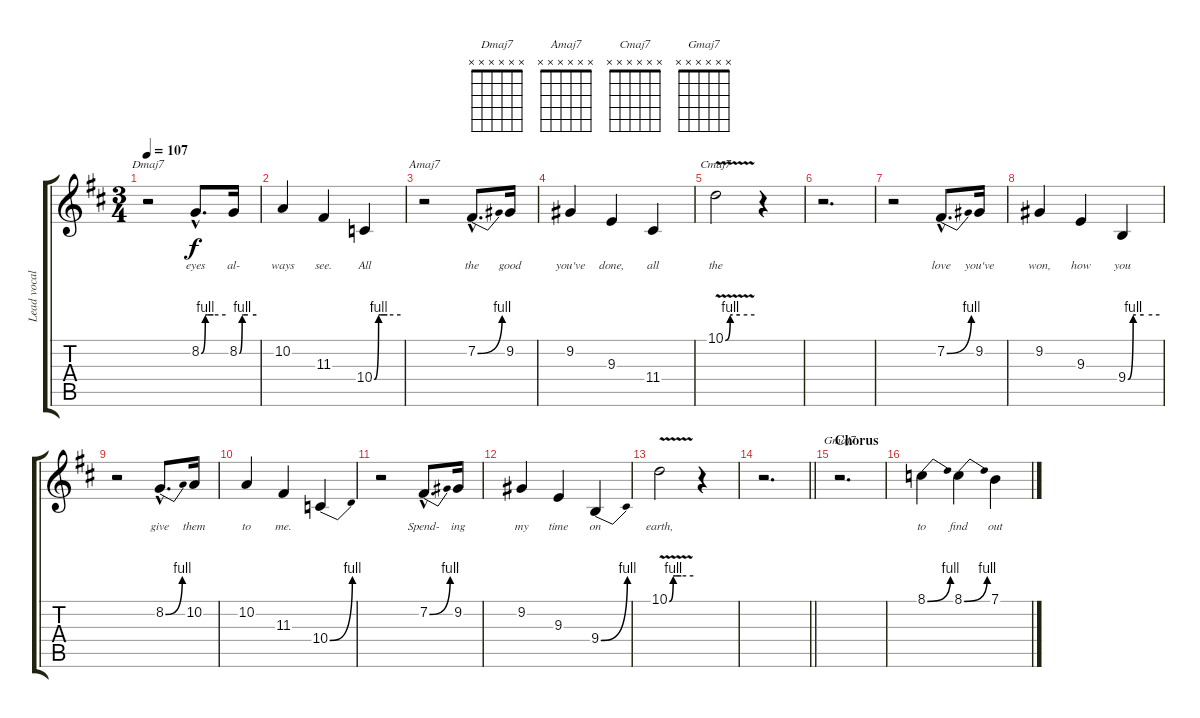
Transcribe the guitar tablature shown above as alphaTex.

\track ("Lead vocal" "Lead vocal") {instrument flute}
\staff {score tabs}
\tuning (E4 B3 G3 D3 A2 E2) {hide}
\chord ("Dmaj7" x x x x x x)
\chord ("Amaj7" x x x x x x)
\chord ("Cmaj7" x x x x x x)
\chord ("Gmaj7" x x x x x x)
\ts (3 4)
\tempo 107
\clef g2
\ks d
r.2{ch "Dmaj7" dy f} 8.2{be (custom 0 0 10 4 15 4 30 4 60 4) hac}.8{d lyrics (0 "eyes") lyrics (1 "") lyrics (2 "") lyrics (3 "") lyrics (4 "")} 8.2{be (custom 0 0 10 4 15 4 30 4 60 4)}.16{lyrics (0 "al-") lyrics (1 "") lyrics (2 "") lyrics (3 "") lyrics (4 "")} |
10.2.4{lyrics (0 "ways") lyrics (1 "") lyrics (2 "") lyrics (3 "") lyrics (4 "")} 11.3.4{lyrics (0 "see.") lyrics (1 "") lyrics (2 "") lyrics (3 "") lyrics (4 "")} 10.4{be (custom 0 0 10 4 15 4 30 4 60 4)}.4{lyrics (0 "All") lyrics (1 "") lyrics (2 "") lyrics (3 "") lyrics (4 "")} |
r.2{ch "Amaj7"} 7.2{be (bend 0 0 60 4) hac}.8{d lyrics (0 "the") lyrics (1 "") lyrics (2 "") lyrics (3 "") lyrics (4 "")} 9.2.16{lyrics (0 "good") lyrics (1 "") lyrics (2 "") lyrics (3 "") lyrics (4 "")} |
9.2.4{lyrics (0 "you've") lyrics (1 "") lyrics (2 "") lyrics (3 "") lyrics (4 "")} 9.3.4{lyrics (0 "done,") lyrics (1 "") lyrics (2 "") lyrics (3 "") lyrics (4 "")} 11.4.4{lyrics (0 "all") lyrics (1 "") lyrics (2 "") lyrics (3 "") lyrics (4 "")} |
10.1{be (custom 0 0 10 4 15 4 30 4 60 4) v}.2{ch "Cmaj7" lyrics (0 "the") lyrics (1 "") lyrics (2 "") lyrics (3 "") lyrics (4 "")} r.4 |
r.2{d} |
r.2 7.2{be (bend 0 0 60 4) hac}.8{d lyrics (0 "love") lyrics (1 "") lyrics (2 "") lyrics (3 "") lyrics (4 "")} 9.2.16{lyrics (0 "you've") lyrics (1 "") lyrics (2 "") lyrics (3 "") lyrics (4 "")} |
9.2.4{lyrics (0 "won,") lyrics (1 "") lyrics (2 "") lyrics (3 "") lyrics (4 "")} 9.3.4{lyrics (0 "how") lyrics (1 "") lyrics (2 "") lyrics (3 "") lyrics (4 "")} 9.4{be (custom 0 0 10 4 15 4 30 4 60 4)}.4{lyrics (0 "you") lyrics (1 "") lyrics (2 "") lyrics (3 "") lyrics (4 "")} |
r.2 8.2{be (bend 0 0 60 4) hac}.8{d lyrics (0 "give") lyrics (1 "") lyrics (2 "") lyrics (3 "") lyrics (4 "")} 10.2.16{lyrics (0 "them") lyrics (1 "") lyrics (2 "") lyrics (3 "") lyrics (4 "")} |
10.2.4{lyrics (0 "to") lyrics (1 "") lyrics (2 "") lyrics (3 "") lyrics (4 "")} 11.3.4{lyrics (0 "me.") lyrics (1 "") lyrics (2 "") lyrics (3 "") lyrics (4 "")} 10.4{be (bend 0 0 60 4)}.4{lyrics (0 "") lyrics (1 "") lyrics (2 "") lyrics (3 "") lyrics (4 "")} |
r.2 7.2{be (bend 0 0 60 4) hac}.8{d lyrics (0 "Spend-") lyrics (1 "") lyrics (2 "") lyrics (3 "") lyrics (4 "")} 9.2.16{lyrics (0 "ing") lyrics (1 "") lyrics (2 "") lyrics (3 "") lyrics (4 "")} |
9.2.4{lyrics (0 "my") lyrics (1 "") lyrics (2 "") lyrics (3 "") lyrics (4 "")} 9.3.4{lyrics (0 "time") lyrics (1 "") lyrics (2 "") lyrics (3 "") lyrics (4 "")} 9.4{be (bend 0 0 60 4)}.4{lyrics (0 "on") lyrics (1 "") lyrics (2 "") lyrics (3 "") lyrics (4 "")} |
10.1{be (custom 0 0 10 4 15 4 30 4 60 4) v}.2{lyrics (0 "earth,") lyrics (1 "") lyrics (2 "") lyrics (3 "") lyrics (4 "")} r.4 |
\barLineRight lightlight
r.2{d} |
\section ("" "Chorus")
r.2{d ch "Gmaj7"} |
8.1{be (bend 0 0 60 4)}.4{lyrics (0 "to") lyrics (1 "") lyrics (2 "") lyrics (3 "") lyrics (4 "")} 8.1{be (bend 0 0 60 4)}.4{lyrics (0 "find") lyrics (1 "") lyrics (2 "") lyrics (3 "") lyrics (4 "")} 7.1.4{lyrics (0 "out") lyrics (1 "") lyrics (2 "") lyrics (3 "") lyrics (4 "")}
